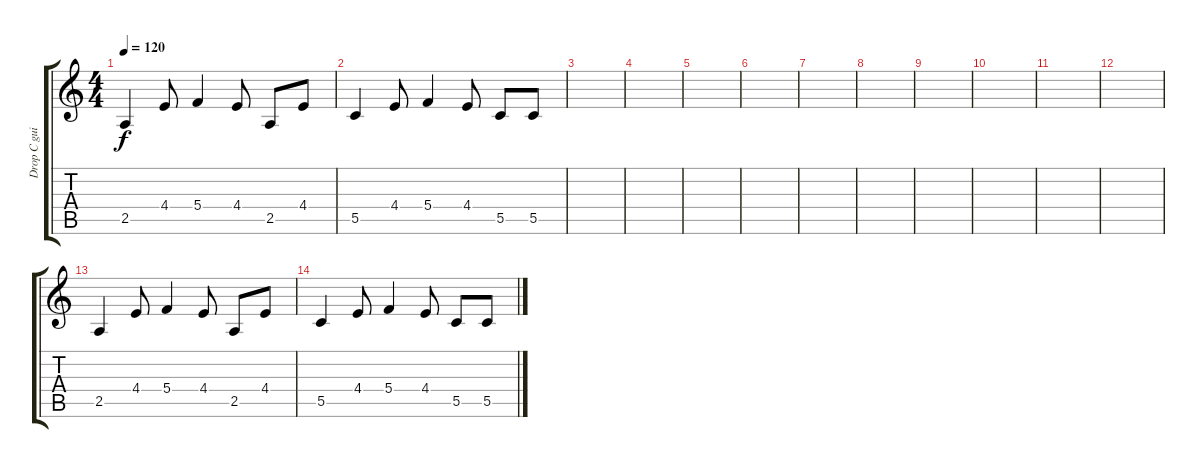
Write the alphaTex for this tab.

\track ("Drop C guitar - Bill" "Drop C gui") {instrument electricguitarjazz}
\staff {score tabs}
\tuning (D4 A3 F3 C3 G2 C2) {hide}
\ts (4 4)
\tempo 120
\clef g2
\ks c
2.5.4{dy f} 4.4.8 5.4.4 4.4.8 2.5.8 4.4.8 |
5.5.4 4.4.8 5.4.4 4.4.8 5.5.8 5.5.8 |
|
|
|
|
|
|
|
|
|
|
2.5.4 4.4.8 5.4.4 4.4.8 2.5.8 4.4.8 |
5.5.4 4.4.8 5.4.4 4.4.8 5.5.8 5.5.8
